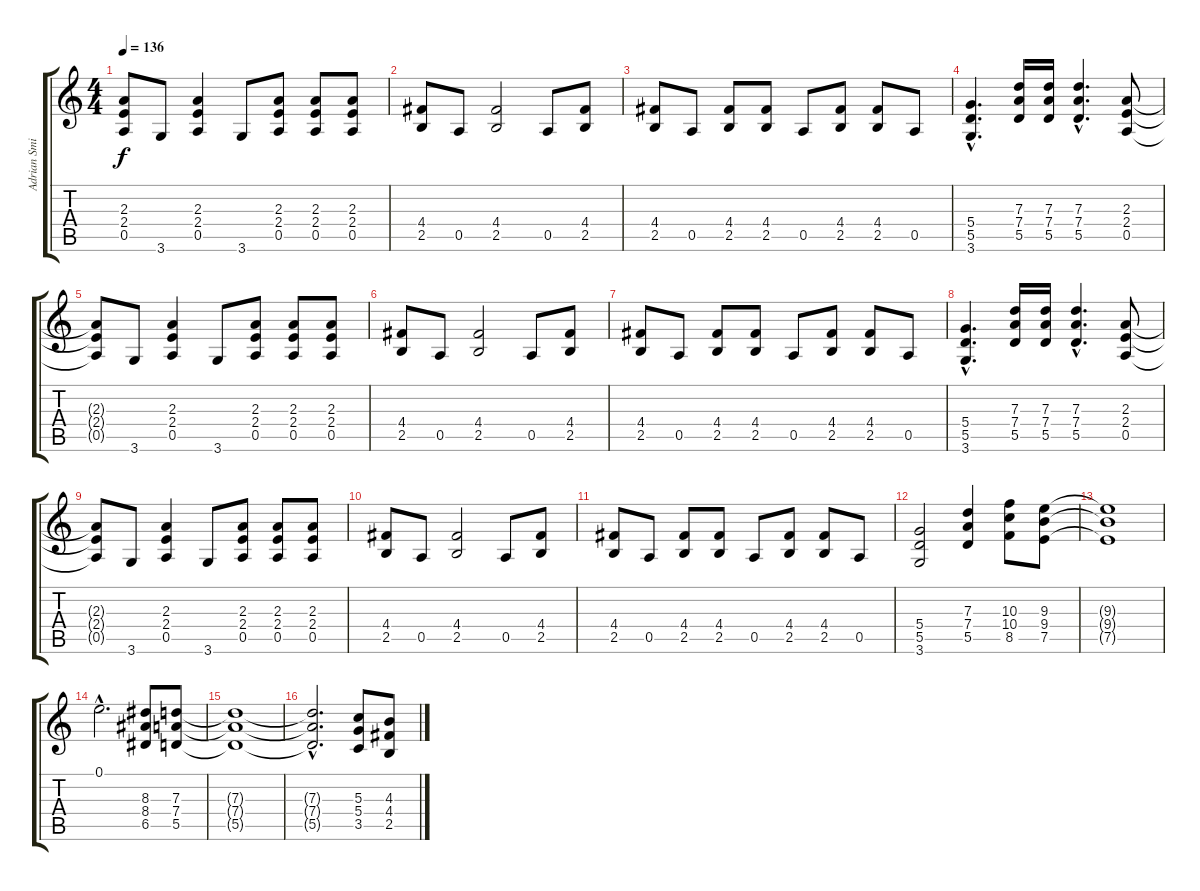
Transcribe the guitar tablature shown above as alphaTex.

\track ("Adrian Smith" "Adrian Smi") {instrument distortionguitar}
\staff {score tabs}
\tuning (E4 B3 G3 D3 A2 E2) {hide}
\ts (4 4)
\tempo 136
\clef g2
\ks c
(2.3{t} 2.4{t} 0.5{t}).8{dy f} 3.6.8 (2.3 2.4 0.5).4 3.6.8 (2.3 2.4 0.5).8 (2.3 2.4 0.5).8 (2.3 2.4 0.5).8 |
(4.4 2.5).8 0.5.8 (4.4 2.5).2 0.5.8 (4.4 2.5).8 |
(4.4 2.5).8 0.5.8 (4.4 2.5).8 (4.4 2.5).8 0.5.8 (4.4 2.5).8 (4.4 2.5).8 0.5.8 |
(5.4{hac} 5.5{hac} 3.6{hac}).4{d} (7.3 7.4 5.5).16 (7.3 7.4 5.5).16 (7.3{hac} 7.4{hac} 5.5{hac}).4{d} (2.3 2.4 0.5).8 |
(2.3{t} 2.4{t} 0.5{t}).8 3.6.8 (2.3 2.4 0.5).4 3.6.8 (2.3 2.4 0.5).8 (2.3 2.4 0.5).8 (2.3 2.4 0.5).8 |
(4.4 2.5).8 0.5.8 (4.4 2.5).2 0.5.8 (4.4 2.5).8 |
(4.4 2.5).8 0.5.8 (4.4 2.5).8 (4.4 2.5).8 0.5.8 (4.4 2.5).8 (4.4 2.5).8 0.5.8 |
(5.4{hac} 5.5{hac} 3.6{hac}).4{d} (7.3 7.4 5.5).16 (7.3 7.4 5.5).16 (7.3{hac} 7.4{hac} 5.5{hac}).4{d} (2.3 2.4 0.5).8 |
(2.3{t} 2.4{t} 0.5{t}).8 3.6.8 (2.3 2.4 0.5).4 3.6.8 (2.3 2.4 0.5).8 (2.3 2.4 0.5).8 (2.3 2.4 0.5).8 |
(4.4 2.5).8 0.5.8 (4.4 2.5).2 0.5.8 (4.4 2.5).8 |
(4.4 2.5).8 0.5.8 (4.4 2.5).8 (4.4 2.5).8 0.5.8 (4.4 2.5).8 (4.4 2.5).8 0.5.8 |
(5.4 5.5 3.6).2 (7.3 7.4 5.5).4 (10.3 10.4 8.5).8 (9.3 9.4 7.5).8 |
(9.3{t} 9.4{t} 7.5{t}).1 |
0.1{hac}.2{d} (8.3 8.4 6.5).8 (7.3 7.4 5.5).8 |
(7.3{t} 7.4{t} 5.5{t}).1 |
(7.3{hac t} 7.4{hac t} 5.5{hac t}).2{d} (5.3 5.4 3.5).8 (4.3 4.4 2.5).8
